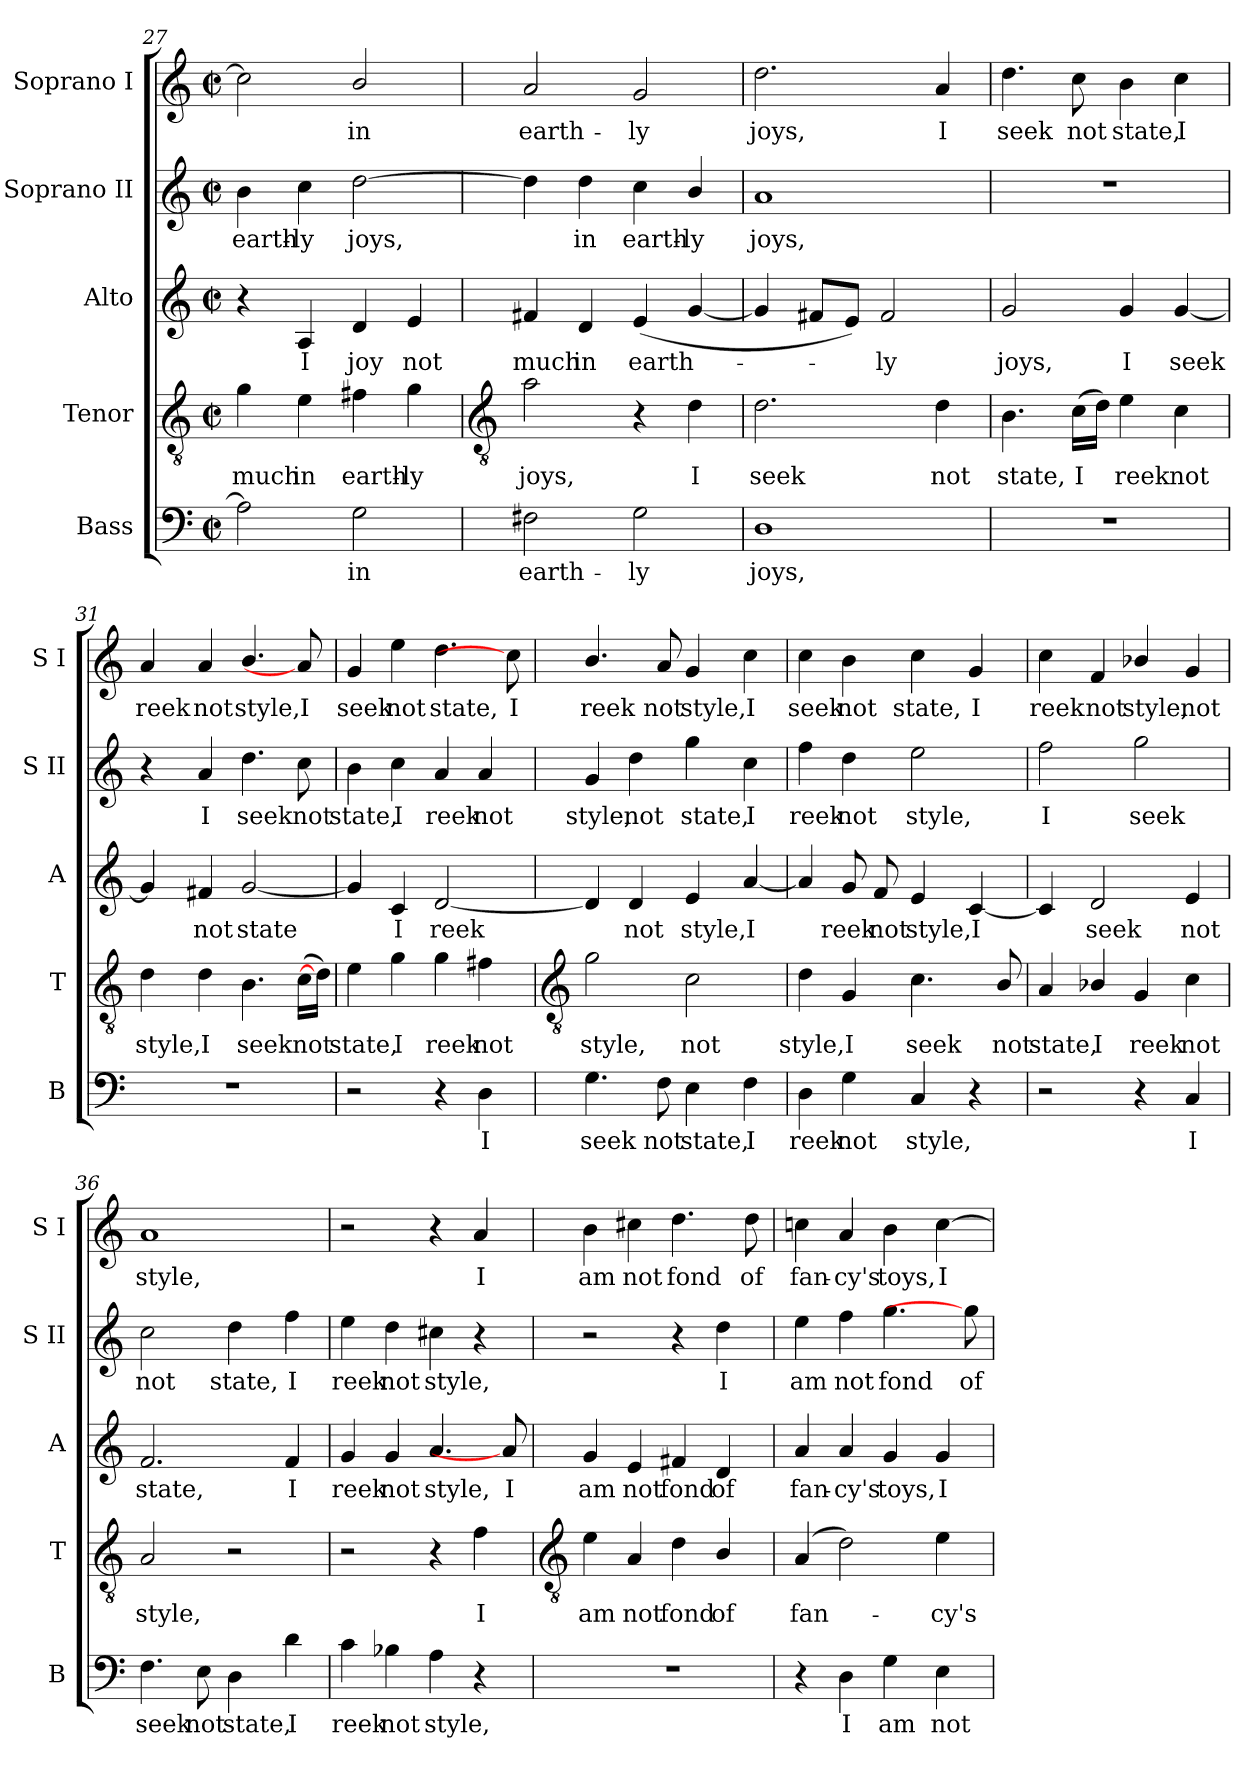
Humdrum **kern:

**kern	**text	**kern	**text	**kern	**text	**kern	**text	**kern	**text
*part5	*part5	*part4	*part4	*part3	*part3	*part2	*part2	*part1	*part1
*staff5	*staff5	*staff4	*staff4	*staff3	*staff3	*staff2	*staff2	*staff1	*staff1
*I"Bass	*	*I"Tenor	*	*I"Alto	*	*I"Soprano II	*	*I"Soprano I	*
*I'B	*	*I'T	*	*I'A	*	*I'S II	*	*I'S I	*
*clefF4	*	*clefGv2	*	*clefG2	*	*clefG2	*	*clefG2	*
*k[]	*	*k[]	*	*k[]	*	*k[]	*	*k[]	*
*C:	*	*C:	*	*C:	*	*C:	*	*C:	*
*M2/2	*	*M2/2	*	*M2/2	*	*M2/2	*	*M2/2	*
*met(c|)	*	*met(c|)	*	*met(c|)	*	*met(c|)	*	*met(c|)	*
=27	=27	=27	=27	=27	=27	=27	=27	=27	=27
!	!	!	!LO:LY:b	!	!	!	!LO:LY:b	!	!
2A]	.	4g	much	4r	.	4b	earth-	2cc]	.
!	!	!	!LO:LY:b	!	!LO:LY:b	!	!LO:LY:b	!	!
.	.	4e	in	4A	I	4cc	-ly	.	.
!	!LO:LY:b	!	!LO:LY:b	!	!LO:LY:b	!	!LO:LY:b	!	!LO:LY:b
2G	in	4f#X	earth-	4d	joy	[2dd	joys,	2b/	in
!	!	!	!LO:LY:b	!	!LO:LY:b	!	!	!	!
.	.	4g	-ly	4e	not	.	.	.	.
!!LO:LB:g=z
=28	=28	=28	=28	=28	=28	=28	=28	=28	=28
*	*	*clefGv2	*	*	*	*	*	*	*
!	!LO:LY:b	!	!LO:LY:b	!	!LO:LY:b	!	!	!	!LO:LY:b
2F#X	earth-	2a	joys,	4f#X	much	4dd]	.	2a	earth-
!	!	!	!	!	!LO:LY:b	!	!LO:LY:b	!	!
.	.	.	.	4d	in	4dd	in	.	.
!	!LO:LY:b	!	!	!	!LO:LY:b	!	!LO:LY:b	!	!LO:LY:b
2G	-ly	4r	.	(<4e	earth-	4cc	earth-	2g	-ly
!	!	!	!LO:LY:b	!	!	!	!LO:LY:b	!	!
.	.	4d	I	[4g	.	4b/	-ly	.	.
=29	=29	=29	=29	=29	=29	=29	=29	=29	=29
!	!LO:LY:b	!	!LO:LY:b	!	!	!	!LO:LY:b	!	!LO:LY:b
1D	joys,	2.d	seek	4g]	.	1a	joys,	2.dd	joys,
.	.	.	.	8f#XL	.	.	.	.	.
.	.	.	.	8eJ)	.	.	.	.	.
!	!	!	!	!	!LO:LY:b	!	!	!	!
.	.	.	.	2f#	ly	.	.	.	.
!	!	!	!LO:LY:b	!	!	!	!	!	!LO:LY:b
.	.	4d	not	.	.	.	.	4a	I
=30	=30	=30	=30	=30	=30	=30	=30	=30	=30
!	!	!	!LO:LY:b	!	!LO:LY:b	!	!	!	!LO:LY:b
1r	.	4.B	state,	2g	joys,	1r	.	4.dd	seek
!	!	!	!LO:LY:b	!	!	!	!	!	!LO:LY:b
.	.	(>16cLL	I	.	.	.	.	8cc	not
.	.	16dJJ)	.	.	.	.	.	.	.
!	!	!	!LO:LY:b	!	!LO:LY:b	!	!	!	!LO:LY:b
.	.	4e	reek	4g	I	.	.	4b	state,
!	!	!	!LO:LY:b	!	!LO:LY:b	!	!	!	!LO:LY:b
.	.	4c	not	[4g	seek	.	.	4cc	I
=31	=31	=31	=31	=31	=31	=31	=31	=31	=31
!	!	!	!LO:LY:b	!	!	!	!	!	!LO:LY:b
1r	.	4d	style,	4g]	.	4r	.	4a	reek
!	!	!	!LO:LY:b	!	!LO:LY:b	!	!LO:LY:b	!	!LO:LY:b
.	.	4d	I	4f#X	not	4a	I	4a	not
!	!	!	!LO:LY:b	!	!LO:LY:b	!	!LO:LY:b	!	!LO:LY:b
.	.	4.B	seek	[2g	state	4.dd	seek	4.b/	style,
!	!	!	!LO:LY:b	!	!	!	!LO:LY:b	!	!LO:LY:b
.	.	(>16cLL	not	.	.	8cc	not	8a]	I
.	.	16dJJ])	.	.	.	.	.	.	.
=32	=32	=32	=32	=32	=32	=32	=32	=32	=32
!	!	!	!LO:LY:b	!	!	!	!LO:LY:b	!	!LO:LY:b
2r	.	4e	state,	4g]	.	4b	state,	4g	seek
!	!	!	!LO:LY:b	!	!LO:LY:b	!	!LO:LY:b	!	!LO:LY:b
.	.	4g	I	4c	I	4cc	I	4ee	not
!	!	!	!LO:LY:b	!	!LO:LY:b	!	!LO:LY:b	!	!LO:LY:b
4r	.	4g	reek	[2d	reek	4a	reek	4.dd	state,
!	!LO:LY:b	!	!LO:LY:b	!	!	!	!LO:LY:b	!	!
4D	I	4f#X	not	.	.	4a	not	.	.
!	!	!	!	!	!	!	!	!	!LO:LY:b
.	.	.	.	.	.	.	.	8cc]	I
!!LO:LB:g=z
=33	=33	=33	=33	=33	=33	=33	=33	=33	=33
*	*	*clefGv2	*	*	*	*	*	*	*
!	!LO:LY:b	!	!LO:LY:b	!	!	!	!LO:LY:b	!	!LO:LY:b
4.G	seek	2g	style,	4d]	.	4g	style,	4.b/	reek
!	!	!	!	!	!LO:LY:b	!	!LO:LY:b	!	!
.	.	.	.	4d	not	4dd	not	.	.
!	!LO:LY:b	!	!	!	!	!	!	!	!LO:LY:b
8F	not	.	.	.	.	.	.	8a	not
!	!LO:LY:b	!	!LO:LY:b	!	!LO:LY:b	!	!LO:LY:b	!	!LO:LY:b
4E	state,	2c	not	4e	style,	4gg	state,	4g	style,
!	!LO:LY:b	!	!	!	!LO:LY:b	!	!LO:LY:b	!	!LO:LY:b
4F	I	.	.	[4a	I	4cc	I	4cc	I
=34	=34	=34	=34	=34	=34	=34	=34	=34	=34
!	!LO:LY:b	!	!LO:LY:b	!	!	!	!LO:LY:b	!	!LO:LY:b
4D	reek	4d	style,	4a]	.	4ff	reek	4cc	seek
!	!LO:LY:b	!	!LO:LY:b	!	!LO:LY:b	!	!LO:LY:b	!	!LO:LY:b
4G	not	4G	I	8g	reek	4dd	not	4b	not
!	!	!	!	!	!LO:LY:b	!	!	!	!
.	.	.	.	8f	not	.	.	.	.
!	!LO:LY:b	!	!LO:LY:b	!	!LO:LY:b	!	!LO:LY:b	!	!LO:LY:b
4C	style,	4.c	seek	4e	style,	2ee	style,	4cc	state,
!	!	!	!	!	!LO:LY:b	!	!	!	!LO:LY:b
4r	.	.	.	[4c	I	.	.	4g	I
!	!	!	!LO:LY:b	!	!	!	!	!	!
.	.	8B/	not	.	.	.	.	.	.
=35	=35	=35	=35	=35	=35	=35	=35	=35	=35
!	!	!	!LO:LY:b	!	!	!	!LO:LY:b	!	!LO:LY:b
2r	.	4A	state,	4c]	.	2ff	I	4cc	reek
!	!	!	!LO:LY:b	!	!LO:LY:b	!	!	!	!LO:LY:b
.	.	4B-X/	I	2d	seek	.	.	4f	not
!	!	!	!LO:LY:b	!	!	!	!LO:LY:b	!	!LO:LY:b
4r	.	4G	reek	.	.	2gg	seek	4b-X/	style,
!	!LO:LY:b	!	!LO:LY:b	!	!LO:LY:b	!	!	!	!LO:LY:b
4C	I	4c	not	4e	not	.	.	4g	not
=36	=36	=36	=36	=36	=36	=36	=36	=36	=36
!	!LO:LY:b	!	!LO:LY:b	!	!LO:LY:b	!	!LO:LY:b	!	!LO:LY:b
4.F	seek	2A	style,	2.f	state,	2cc	not	1a	style,
!	!LO:LY:b	!	!	!	!	!	!	!	!
8E	not	.	.	.	.	.	.	.	.
!	!LO:LY:b	!	!	!	!	!	!LO:LY:b	!	!
4D	state,	2r	.	.	.	4dd	state,	.	.
!	!LO:LY:b	!	!	!	!LO:LY:b	!	!LO:LY:b	!	!
4d	I	.	.	4f	I	4ff	I	.	.
=37	=37	=37	=37	=37	=37	=37	=37	=37	=37
!	!LO:LY:b	!	!	!	!LO:LY:b	!	!LO:LY:b	!	!
4c	reek	2r	.	4g	reek	4ee	reek	2r	.
!	!LO:LY:b	!	!	!	!LO:LY:b	!	!LO:LY:b	!	!
4B-X	not	.	.	4g	not	4dd	not	.	.
!	!LO:LY:b	!	!	!	!LO:LY:b	!	!LO:LY:b	!	!
4A	style,	4r	.	4.a	style,	4cc#X	style,	4r	.
!	!	!	!LO:LY:b	!	!	!	!	!	!LO:LY:b
4r	.	4f	I	.	.	4r	.	4a	I
!	!	!	!	!	!LO:LY:b	!	!	!	!
.	.	.	.	8a]	I	.	.	.	.
!!LO:LB:g=z
=38	=38	=38	=38	=38	=38	=38	=38	=38	=38
*	*	*clefGv2	*	*	*	*	*	*	*
!	!	!	!LO:LY:b	!	!LO:LY:b	!	!	!	!LO:LY:b
1r	.	4e	am	4g	am	2r	.	4b	am
!	!	!	!LO:LY:b	!	!LO:LY:b	!	!	!	!LO:LY:b
.	.	4A	not	4e	not	.	.	4cc#X	not
!	!	!	!LO:LY:b	!	!LO:LY:b	!	!	!	!LO:LY:b
.	.	4d	fond	4f#X	fond	4r	.	4.dd	fond
!	!	!	!LO:LY:b	!	!LO:LY:b	!	!LO:LY:b	!	!
.	.	4B/	of	4d	of	4dd	I	.	.
!	!	!	!	!	!	!	!	!	!LO:LY:b
.	.	.	.	.	.	.	.	8dd	of
=39	=39	=39	=39	=39	=39	=39	=39	=39	=39
!	!	!	!LO:LY:b	!	!LO:LY:b	!	!LO:LY:b	!	!LO:LY:b
4r	.	(<4A	fan-	4a	fan-	4ee	am	4ccn	fan-
!	!LO:LY:b	!	!	!	!LO:LY:b	!	!LO:LY:b	!	!LO:LY:b
4D	I	2d)	.	4a	-cy's	4ff	not	4a	-cy's
!	!LO:LY:b	!	!	!	!LO:LY:b	!	!LO:LY:b	!	!LO:LY:b
4G	am	.	.	4g	toys,	4.gg	fond	4b	toys,
!	!LO:LY:b	!	!LO:LY:b	!	!LO:LY:b	!	!	!	!LO:LY:b
4E	not	4e	cy's	4g	I	.	.	[4cc	I
!	!	!	!	!	!	!	!LO:LY:b	!	!
.	.	.	.	.	.	8gg]	of	.	.
=	=	=	=	=	=	=	=	=	=
*-	*-	*-	*-	*-	*-	*-	*-	*-	*-
